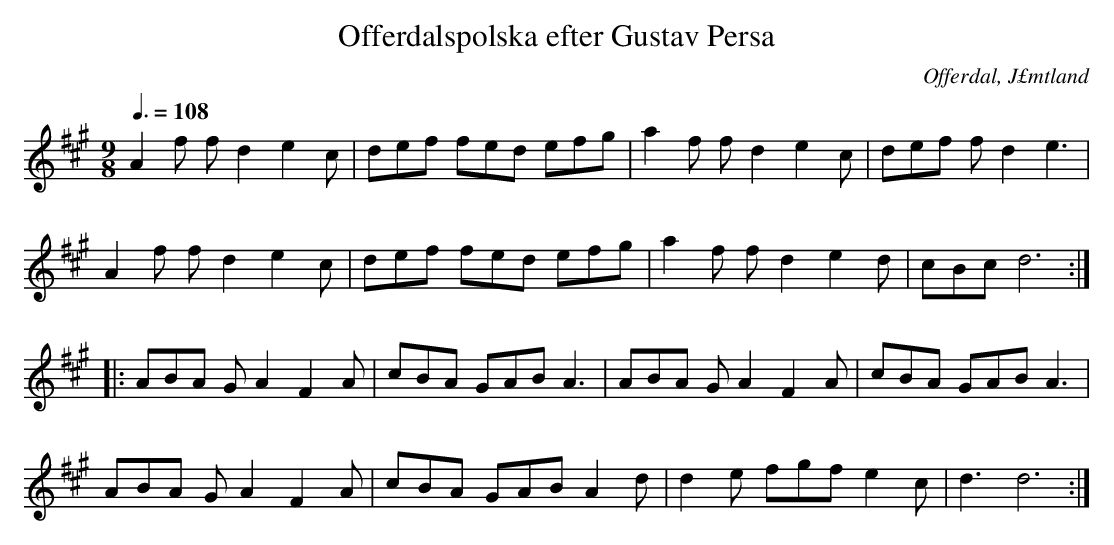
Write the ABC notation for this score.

X:1
T: Offerdalspolska efter Gustav Persa
O: Offerdal, J£mtland
Q: 3/8=108
M: 9/8
L: 1/8
K: Dlyd
A2 f f d2 e2 c | def fed efg | a2 f f d2 e2 c | def f d2 e3 |
A2 f f d2 e2 c | def fed efg | a2 f f d2 e2 d | cBc d6 :|
|: ABA G A2 F2 A | cBA GAB A3 | ABA G A2 F2 A | cBA GAB A3 |
ABA G A2 F2 A | cBA GAB A2 d | d2 e fgf e2 c |d3 d6 :|
